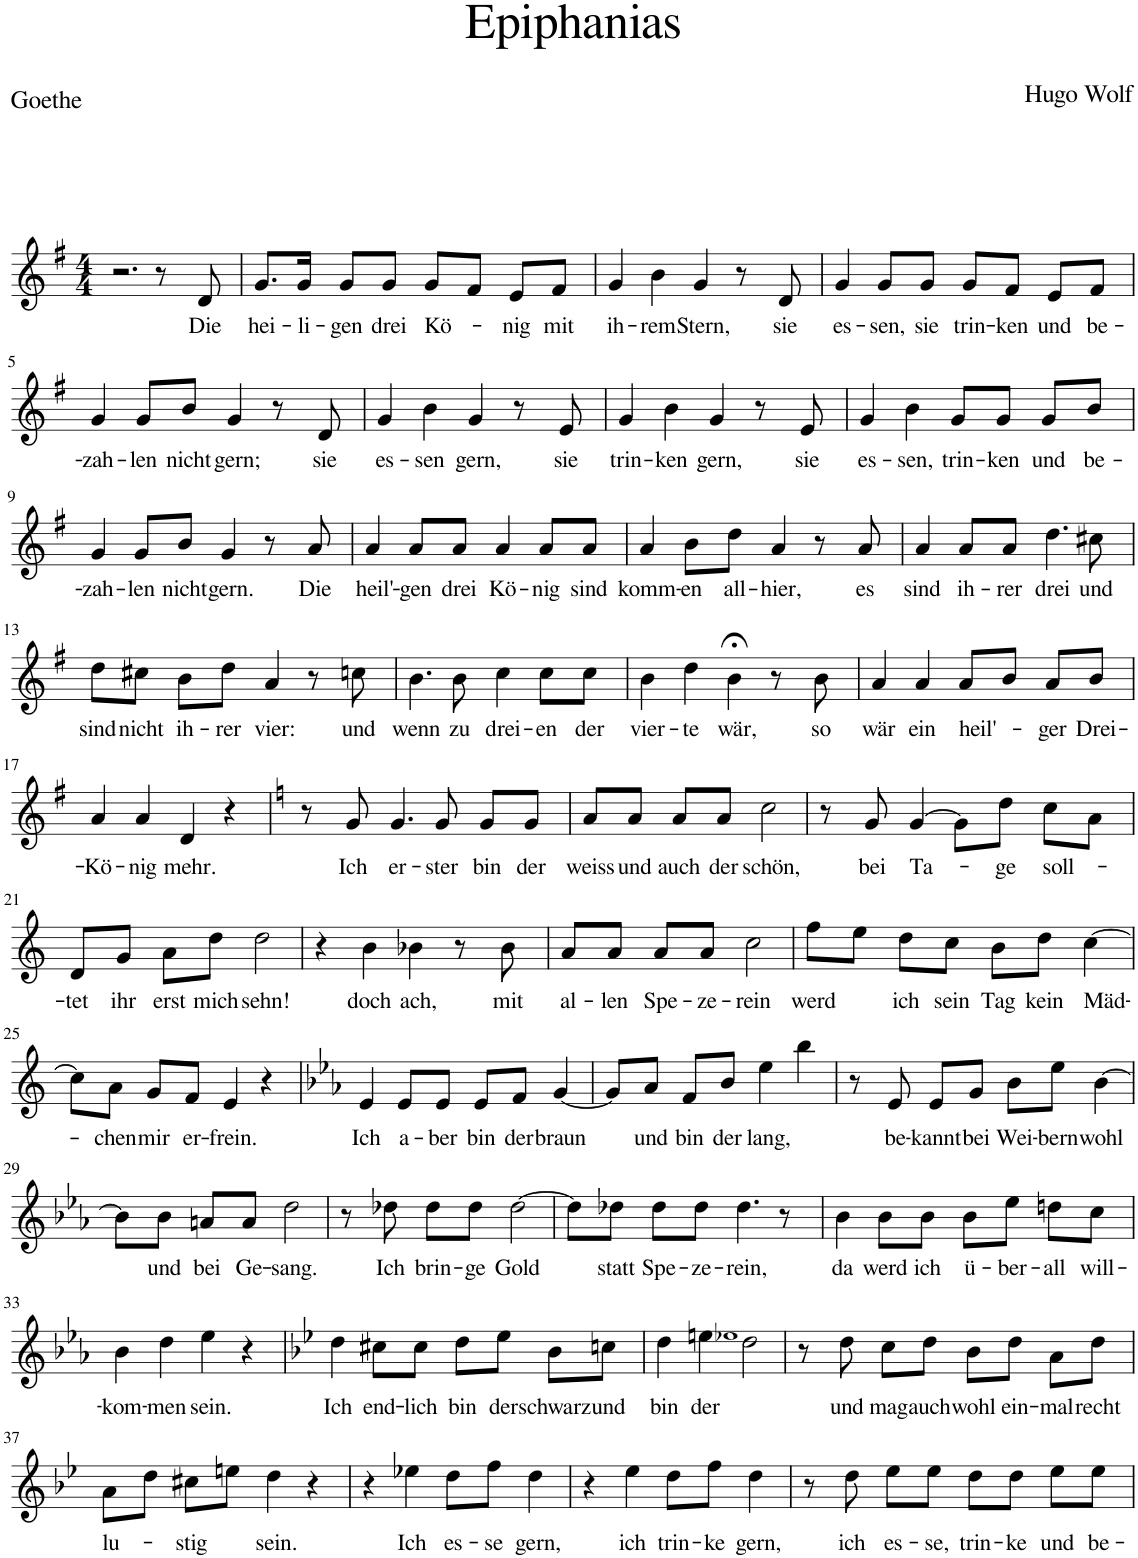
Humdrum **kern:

**kern	**text
*part1	*part1
*staff1	*staff1
*I"Piano	*
*I'Pno	*
*clefG2	*
*k[f#]	*
*M4/4	*
=1	=1
2.r	.
8r	.
!	!LO:LY:b
8d/	Die
=2	=2
!	!LO:LY:b
8.g/L	hei-
!	!LO:LY:b
16g/Jk	-li-
!	!LO:LY:b
8g/L	-gen
!	!LO:LY:b
8g/J	drei
!	!LO:LY:b
8g/L	Kö-
8f#/J	.
!	!LO:LY:b
8e/L	-nig
!	!LO:LY:b
8f#/J	mit
=3	=3
!	!LO:LY:b
4g/	ih-
!	!LO:LY:b
4b\	-rem
!	!LO:LY:b
4g/	Stern,
8r	.
!	!LO:LY:b
8d/	sie
=4	=4
!	!LO:LY:b
4g/	es-
!	!LO:LY:b
8g/L	-sen,
!	!LO:LY:b
8g/J	sie
!	!LO:LY:b
8g/L	trin-
!	!LO:LY:b
8f#/J	-ken
!	!LO:LY:b
8e/L	und
!	!LO:LY:b
8f#/J	be-
!!LO:LB:g=z
=5	=5
!	!LO:LY:b
4g/	-zah-
!	!LO:LY:b
8g/L	-len
!	!LO:LY:b
8b/J	nicht
!	!LO:LY:b
4g/	gern;
8r	.
!	!LO:LY:b
8d/	sie
=6	=6
!	!LO:LY:b
4g/	es-
!	!LO:LY:b
4b\	-sen
!	!LO:LY:b
4g/	gern,
8r	.
!	!LO:LY:b
8e/	sie
=7	=7
!	!LO:LY:b
4g/	trin-
!	!LO:LY:b
4b\	-ken
!	!LO:LY:b
4g/	gern,
8r	.
!	!LO:LY:b
8e/	sie
=8	=8
!	!LO:LY:b
4g/	es-
!	!LO:LY:b
4b\	-sen,
!	!LO:LY:b
8g/L	trin-
!	!LO:LY:b
8g/J	-ken
!	!LO:LY:b
8g/L	und
!	!LO:LY:b
8b/J	be-
!!LO:LB:g=z
=9	=9
!	!LO:LY:b
4g/	-zah-
!	!LO:LY:b
8g/L	-len
!	!LO:LY:b
8b/J	nicht
!	!LO:LY:b
4g/	gern.
8r	.
!	!LO:LY:b
8a/	Die
=10	=10
!	!LO:LY:b
4a/	heil'-
!	!LO:LY:b
8a/L	-gen
!	!LO:LY:b
8a/J	drei
!	!LO:LY:b
4a/	Kö-
!	!LO:LY:b
8a/L	-nig
!	!LO:LY:b
8a/J	sind
=11	=11
!	!LO:LY:b
4a/	komm-
!	!LO:LY:b
8b\L	-en
!	!LO:LY:b
8dd\J	all-
!	!LO:LY:b
4a/	-hier,
8r	.
!	!LO:LY:b
8a/	es
=12	=12
!	!LO:LY:b
4a/	sind
!	!LO:LY:b
8a/L	ih-
!	!LO:LY:b
8a/J	-rer
!	!LO:LY:b
4.dd\	drei
!	!LO:LY:b
8cc#X\	und
!!LO:LB:g=z
=13	=13
!	!LO:LY:b
8dd\L	sind
!	!LO:LY:b
8cc#X\J	nicht
!	!LO:LY:b
8b\L	ih-
!	!LO:LY:b
8dd\J	-rer
!	!LO:LY:b
4a/	vier:
8r	.
!	!LO:LY:b
8ccn\	und
=14	=14
!	!LO:LY:b
4.b\	wenn
!	!LO:LY:b
8b\	zu
!	!LO:LY:b
4cc\	drei-
!	!LO:LY:b
8cc\L	-en
!	!LO:LY:b
8cc\J	der
=15	=15
!	!LO:LY:b
4b\	vier-
!	!LO:LY:b
4dd\	-te
!	!LO:LY:b
4b;<\	wär,
8r	.
!	!LO:LY:b
8b\	so
=16	=16
!	!LO:LY:b
4a/	wär
!	!LO:LY:b
4a/	ein
!	!LO:LY:b
8a/L	heil'-
8b/J	.
!	!LO:LY:b
8a/L	-ger
!	!LO:LY:b
8b/J	Drei-
!!LO:LB:g=z
=17	=17
!	!LO:LY:b
4a/	Kö-
!	!LO:LY:b
4a/	-nig
!	!LO:LY:b
4d/	mehr.
4r	.
=18	=18
*k[]	*
8r	.
!	!LO:LY:b
8g/	Ich
!	!LO:LY:b
4.g/	er-
!	!LO:LY:b
8g/	-ster
!	!LO:LY:b
8g/L	bin
!	!LO:LY:b
8g/J	der
=19	=19
!	!LO:LY:b
8a/L	weiss
!	!LO:LY:b
8a/J	und
!	!LO:LY:b
8a/L	auch
!	!LO:LY:b
8a/J	der
!	!LO:LY:b
2cc\	schön,
=20	=20
8r	.
!	!LO:LY:b
8g/	bei
!	!LO:LY:b
[4g/	Ta-
8g\L]	.
!	!LO:LY:b
8dd\J	-ge
!	!LO:LY:b
8cc\L	soll-
8a\J	.
!!LO:LB:g=z
=21	=21
!	!LO:LY:b
8d/L	-tet
!	!LO:LY:b
8g/J	ihr
!	!LO:LY:b
8a\L	erst
!	!LO:LY:b
8dd\J	mich
!	!LO:LY:b
2dd\	sehn!
=22	=22
4r	.
!	!LO:LY:b
4b\	doch
!	!LO:LY:b
4b-X\	ach,
8r	.
!	!LO:LY:b
8b-\	mit
=23	=23
!	!LO:LY:b
8a/L	al-
!	!LO:LY:b
8a/J	-len
!	!LO:LY:b
8a/L	Spe-
!	!LO:LY:b
8a/J	-ze-
!	!LO:LY:b
2cc\	-rein
=24	=24
!	!LO:LY:b
8ff\L	werd
8ee\J	.
!	!LO:LY:b
8dd\L	ich
!	!LO:LY:b
8cc\J	sein
!	!LO:LY:b
8b\L	Tag
!	!LO:LY:b
8dd\J	kein
!	!LO:LY:b
[4cc\	Mäd-
!!LO:LB:g=z
=25	=25
8cc\L]	.
!	!LO:LY:b
8a\J	-chen
!	!LO:LY:b
8g/L	mir
!	!LO:LY:b
8f/J	er-
!	!LO:LY:b
4e/	-frein.
4r	.
=26	=26
*k[b-e-a-]	*
!	!LO:LY:b
4e-/	Ich
!	!LO:LY:b
8e-/L	a-
!	!LO:LY:b
8e-/J	-ber
!	!LO:LY:b
8e-/L	bin
!	!LO:LY:b
8f/J	der
!	!LO:LY:b
[4g/	braun
=27	=27
8g/L]	.
!	!LO:LY:b
8a-/J	und
!	!LO:LY:b
8f/L	bin
!	!LO:LY:b
8b-/J	der
!	!LO:LY:b
4ee-\	lang,
4bb-\	.
=28	=28
8r	.
!	!LO:LY:b
8e-/	be-
!	!LO:LY:b
8e-/L	-kannt
!	!LO:LY:b
8g/J	bei
!	!LO:LY:b
8b-\L	Wei-
!	!LO:LY:b
8ee-\J	-bern
!	!LO:LY:b
[4b-\	wohl
!!LO:LB:g=z
=29	=29
8b-\L]	.
!	!LO:LY:b
8b-\J	und
!	!LO:LY:b
8an/L	bei
!	!LO:LY:b
8a/J	Ge-
!	!LO:LY:b
2dd\	-sang.
=30	=30
8r	.
!	!LO:LY:b
8dd-X\	Ich
!	!LO:LY:b
8dd-\L	brin-
!	!LO:LY:b
8dd-\J	-ge
!	!LO:LY:b
[2dd-\	Gold
=31	=31
8dd-\L]	.
!	!LO:LY:b
8dd-X\J	statt
!	!LO:LY:b
8dd-\L	Spe-
!	!LO:LY:b
8dd-\J	-ze-
!	!LO:LY:b
4.dd-\	-rein,
8r	.
=32	=32
!	!LO:LY:b
4b-\	da
!	!LO:LY:b
8b-\L	werd
!	!LO:LY:b
8b-\J	ich
!	!LO:LY:b
8b-\L	ü-
!	!LO:LY:b
8ee-\J	-ber-
!	!LO:LY:b
8ddn\L	-all
!	!LO:LY:b
8cc\J	will-
!!LO:LB:g=z
=33	=33
!	!LO:LY:b
4b-\	-kom-
!	!LO:LY:b
4dd\	-men
!	!LO:LY:b
4ee-\	sein.
4r	.
=34	=34
*k[b-e-]	*
!	!LO:LY:b
4dd\	Ich
!	!LO:LY:b
8cc#X\L	end-
!	!LO:LY:b
8cc#\J	-lich
!	!LO:LY:b
8dd\L	bin
!	!LO:LY:b
8ee-\J	der
!	!LO:LY:b
8b-\L	schwarz
!	!LO:LY:b
8ccn\J	und
=35	=35
!	!LO:LY:b
4dd\	bin
!	!LO:LY:b
4een\	der
1qee-X	.
2dd\	.
=36	=36
8r	.
!	!LO:LY:b
8dd\	und
!	!LO:LY:b
8cc\L	mag
!	!LO:LY:b
8dd\J	auch
!	!LO:LY:b
8b-\L	wohl
!	!LO:LY:b
8dd\J	ein-
!	!LO:LY:b
8a\L	-mal
!	!LO:LY:b
8dd\J	recht
!!LO:LB:g=z
=37	=37
!	!LO:LY:b
8a\L	lu-
8dd\J	.
!	!LO:LY:b
8cc#X\L	-stig
8een\J	.
!	!LO:LY:b
4dd\	sein.
4r	.
=38	=38
4r	.
!	!LO:LY:b
4ee-X\	Ich
!	!LO:LY:b
8dd\L	es-
!	!LO:LY:b
8ff\J	-se
!	!LO:LY:b
4dd\	gern,
=39	=39
4r	.
!	!LO:LY:b
4ee-\	ich
!	!LO:LY:b
8dd\L	trin-
!	!LO:LY:b
8ff\J	-ke
!	!LO:LY:b
4dd\	gern,
=40	=40
8r	.
!	!LO:LY:b
8dd\	ich
!	!LO:LY:b
8ee-\L	es-
!	!LO:LY:b
8ee-\J	-se,
!	!LO:LY:b
8dd\L	trin-
!	!LO:LY:b
8dd\J	-ke
!	!LO:LY:b
8ee-\L	und
!	!LO:LY:b
8ee-\J	be-
=	=
*-	*-
